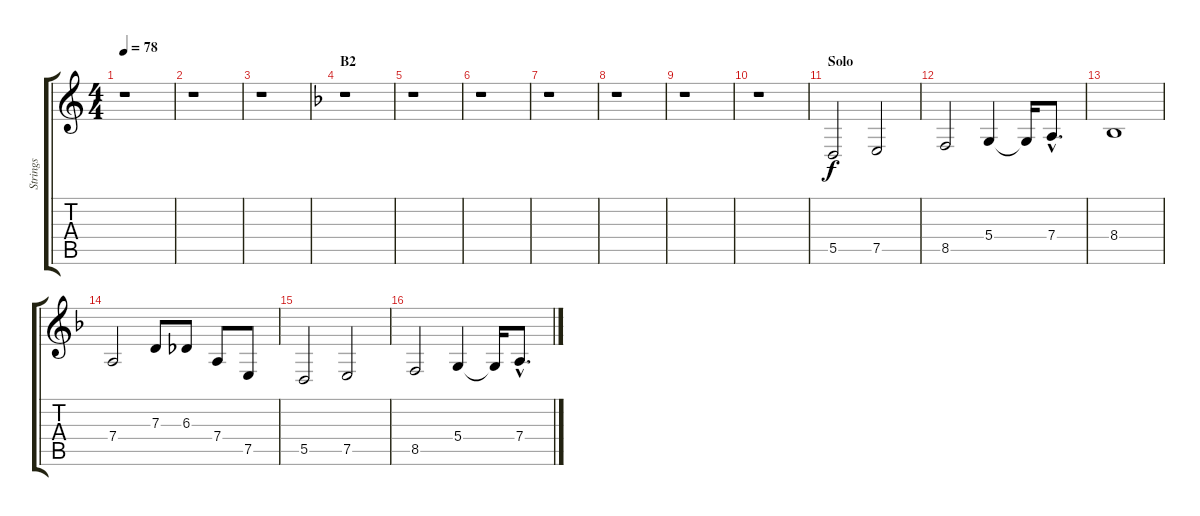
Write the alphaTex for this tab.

\track ("Strings" "Strings") {instrument stringensemble1}
\staff {score tabs}
\tuning (E4 B3 G3 D3 A2 E2) {hide}
\ts (4 4)
\tempo 78
\clef g2
\ks c
r.1{dy f} |
r.1 |
r.1 |
\section ("" "B2")
\ks f
r.1 |
r.1 |
r.1 |
r.1 |
r.1 |
r.1 |
r.1 |
\section ("" "Solo")
5.5.2 7.5.2 |
8.5.2 5.4.4 5.4{t}.16 7.4{hac}.8{d} |
8.4.1 |
7.4.2 7.3.8 6.3.8 7.4.8 7.5.8 |
5.5.2 7.5.2 |
8.5.2 5.4.4 5.4{t}.16 7.4{hac}.8{d}
